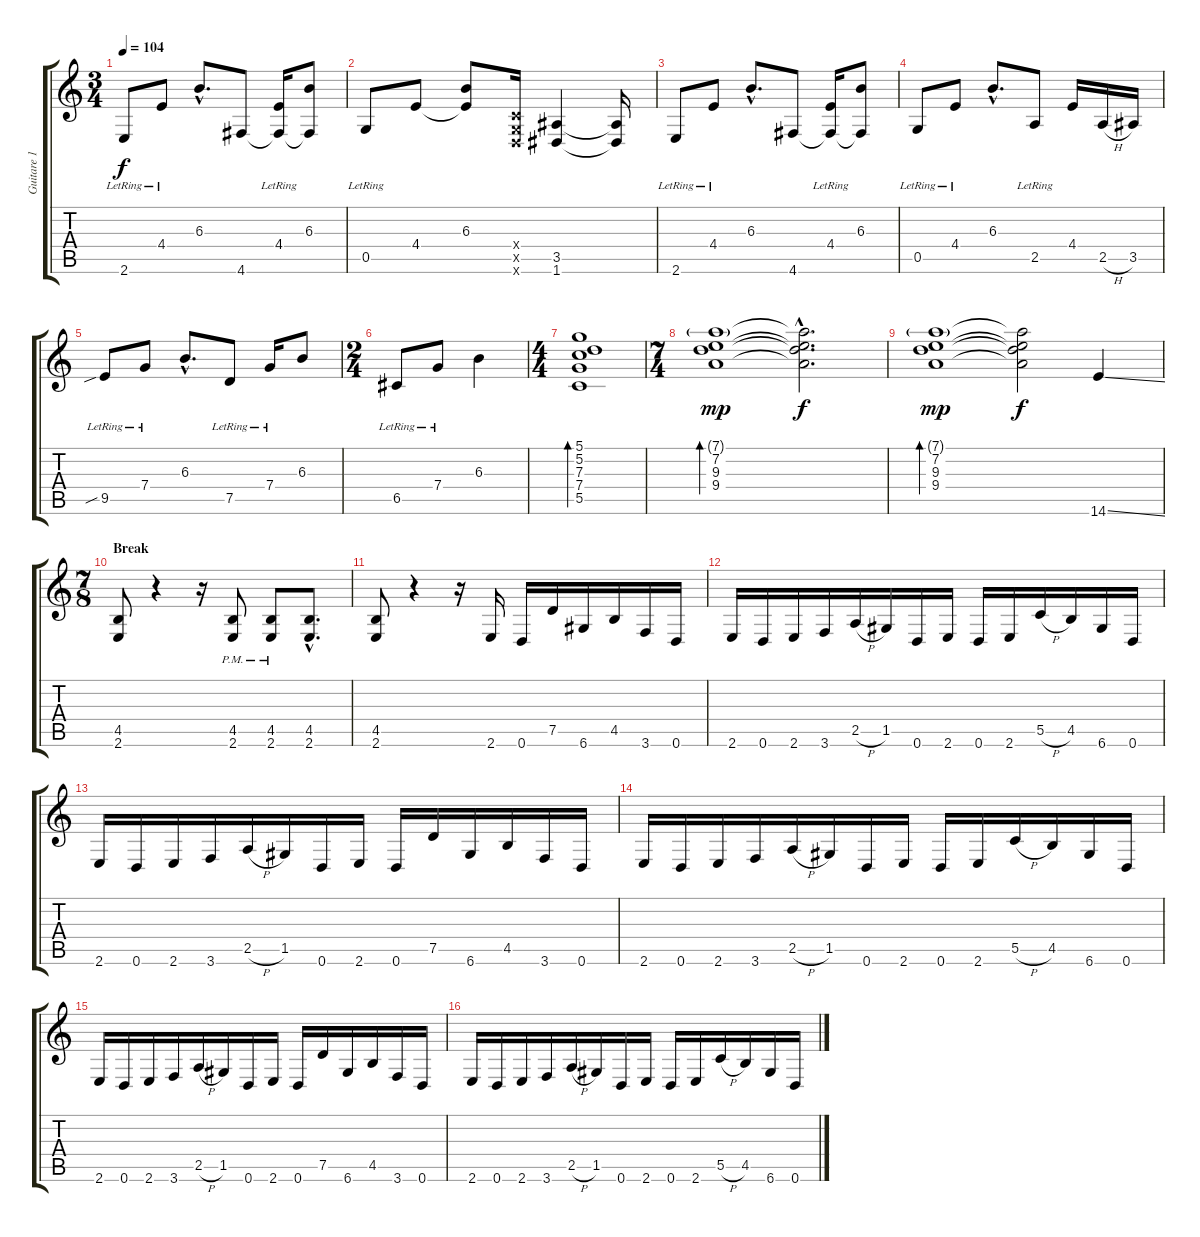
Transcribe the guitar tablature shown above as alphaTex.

\track ("Guitare 1" "Guitare 1") {instrument distortionguitar}
\staff {score tabs}
\tuning (D4 A3 F3 C3 G2 D2) {hide}
\ts (3 4)
\tempo 104
\clef g2
\ks c
2.6{lr}.8{dy f} 4.4{lr}.8 6.3{hac}.8{d} 4.6.8 (4.4{lr} 4.6{t}).16 (6.3 4.6{t}).8 |
0.5{lr}.8 4.4.8 (6.3 4.4{t}).8 (0.4{x} 0.5{x} 0.6{x}).16 (3.5 1.6).4 (3.5{t} 1.6{t}).16 |
2.6{lr}.8 4.4{lr}.8 6.3{hac}.8{d} 4.6.8 (4.4{lr} 4.6{t}).16 (6.3 4.6{t}).8 |
0.5{lr}.8 4.4{lr}.8 6.3{hac}.8{d} 2.5{lr}.8 4.4.16 2.5{h}.16 3.5.16 |
9.5{sib lr}.8 7.4{lr}.8 6.3{hac}.8{d} 7.5{lr}.8 7.4{lr}.16 6.3.8 |
\ts (2 4)
6.5{lr}.8 7.4{lr}.8 6.3.4 |
\ts (4 4)
(5.1 5.2 7.3 7.4 5.5).1{bd 120} |
\ts (7 4)
(7.1{g} 7.2 9.3 9.4).1{bd 120 dy mp} (7.1{hac t} 7.2{hac t} 9.3{hac t} 9.4{hac t}).2{d dy f} |
(7.1{g} 7.2 9.3 9.4).1{bd 120 dy mp} (7.1{t} 7.2{t} 9.3{t} 9.4{t}).2{dy f} 14.6{ss}.4 |
\ts (7 8)
\section ("" "Break")
(4.5 2.6).8 r.4 r.16 (4.5{pm} 2.6{pm}).8 (4.5{pm} 2.6{pm}).8 (4.5{hac} 2.6{hac}).8{d} |
(4.5 2.6).8 r.4 r.16 2.6.16 0.6.16 7.5.16 6.6.16 4.5.16 3.6.16 0.6.16 |
2.6.16 0.6.16 2.6.16 3.6.16 2.5{h}.16 1.5.16 0.6.16 2.6.16 0.6.16 2.6.16 5.5{h}.16 4.5.16 6.6.16 0.6.16 |
2.6.16 0.6.16 2.6.16 3.6.16 2.5{h}.16 1.5.16 0.6.16 2.6.16 0.6.16 7.5.16 6.6.16 4.5.16 3.6.16 0.6.16 |
2.6.16 0.6.16 2.6.16 3.6.16 2.5{h}.16 1.5.16 0.6.16 2.6.16 0.6.16 2.6.16 5.5{h}.16 4.5.16 6.6.16 0.6.16 |
2.6.16 0.6.16 2.6.16 3.6.16 2.5{h}.16 1.5.16 0.6.16 2.6.16 0.6.16 7.5.16 6.6.16 4.5.16 3.6.16 0.6.16 |
2.6.16 0.6.16 2.6.16 3.6.16 2.5{h}.16 1.5.16 0.6.16 2.6.16 0.6.16 2.6.16 5.5{h}.16 4.5.16 6.6.16 0.6.16
